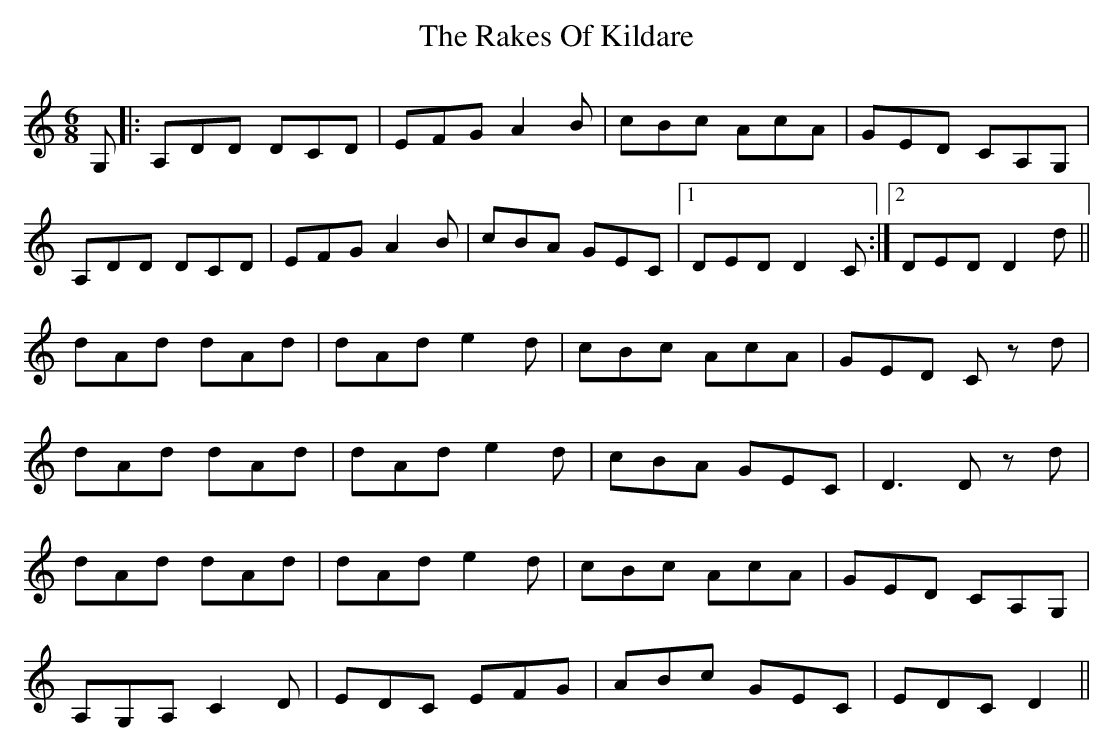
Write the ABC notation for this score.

X:1
T: The Rakes Of Kildare
M: 6/8
L: 1/8
K: Ddor
G,|:A,DD DCD|EFG A2B|cBc AcA|GED CA,G,|
A,DD DCD|EFG A2B|cBA GEC|1 DED D2C:|2 DED D2d||
dAd dAd|dAd e2d|cBc AcA|GED C zd|
dAd dAd|dAd e2d|cBA GEC|D3 D zd|
dAd dAd|dAd e2d|cBc AcA|GED CA,G,|
A,G,A, C2D|EDC EFG|ABc GEC|EDC D2||
